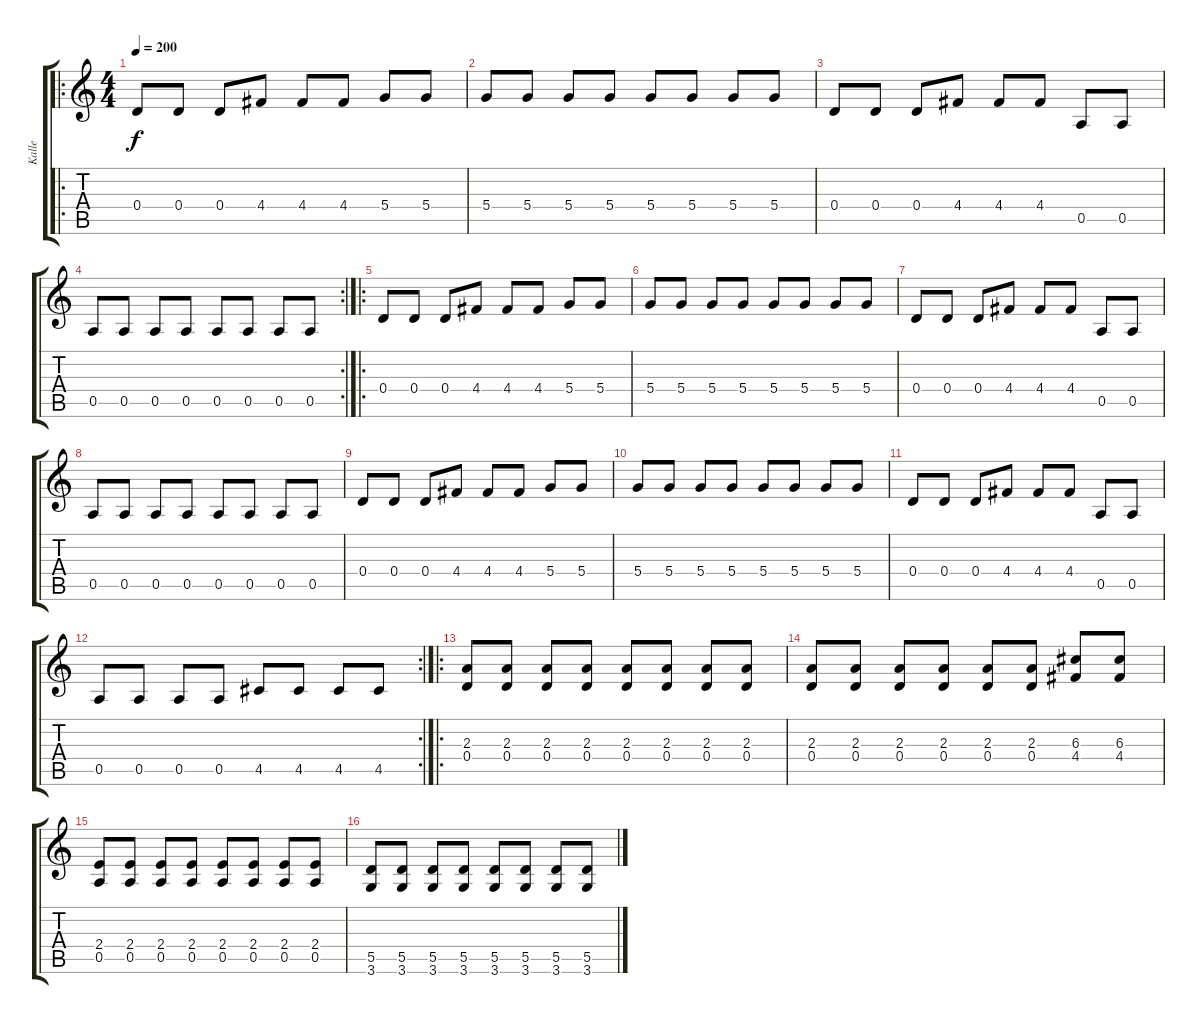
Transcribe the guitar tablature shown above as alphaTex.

\track ("Kalle" "Kalle") {instrument distortionguitar}
\staff {score tabs}
\tuning (E4 B3 G3 D3 A2 E2) {hide}
\ro
\ts (4 4)
\tempo 200
\clef g2
\ks c
0.4.8{dy f instrument distortionguitar} 0.4.8 0.4.8 4.4.8 4.4.8 4.4.8 5.4.8 5.4.8 |
5.4.8 5.4.8 5.4.8 5.4.8 5.4.8 5.4.8 5.4.8 5.4.8 |
0.4.8 0.4.8 0.4.8 4.4.8 4.4.8 4.4.8 0.5.8 0.5.8 |
\rc 2
0.5.8 0.5.8 0.5.8 0.5.8 0.5.8 0.5.8 0.5.8 0.5.8 |
\ro
0.4.8 0.4.8 0.4.8 4.4.8 4.4.8 4.4.8 5.4.8 5.4.8 |
5.4.8 5.4.8 5.4.8 5.4.8 5.4.8 5.4.8 5.4.8 5.4.8 |
0.4.8 0.4.8 0.4.8 4.4.8 4.4.8 4.4.8 0.5.8 0.5.8 |
0.5.8 0.5.8 0.5.8 0.5.8 0.5.8 0.5.8 0.5.8 0.5.8 |
0.4.8 0.4.8 0.4.8 4.4.8 4.4.8 4.4.8 5.4.8 5.4.8 |
5.4.8 5.4.8 5.4.8 5.4.8 5.4.8 5.4.8 5.4.8 5.4.8 |
0.4.8 0.4.8 0.4.8 4.4.8 4.4.8 4.4.8 0.5.8 0.5.8 |
\rc 2
0.5.8 0.5.8 0.5.8 0.5.8 4.5.8 4.5.8 4.5.8 4.5.8 |
\ro
(2.3 0.4).8 (2.3 0.4).8 (2.3 0.4).8 (2.3 0.4).8 (2.3 0.4).8 (2.3 0.4).8 (2.3 0.4).8 (2.3 0.4).8 |
(2.3 0.4).8 (2.3 0.4).8 (2.3 0.4).8 (2.3 0.4).8 (2.3 0.4).8 (2.3 0.4).8 (6.3 4.4).8 (6.3 4.4).8 |
(2.4 0.5).8 (2.4 0.5).8 (2.4 0.5).8 (2.4 0.5).8 (2.4 0.5).8 (2.4 0.5).8 (2.4 0.5).8 (2.4 0.5).8 |
(5.5 3.6).8 (5.5 3.6).8 (5.5 3.6).8 (5.5 3.6).8 (5.5 3.6).8 (5.5 3.6).8 (5.5 3.6).8 (5.5 3.6).8
